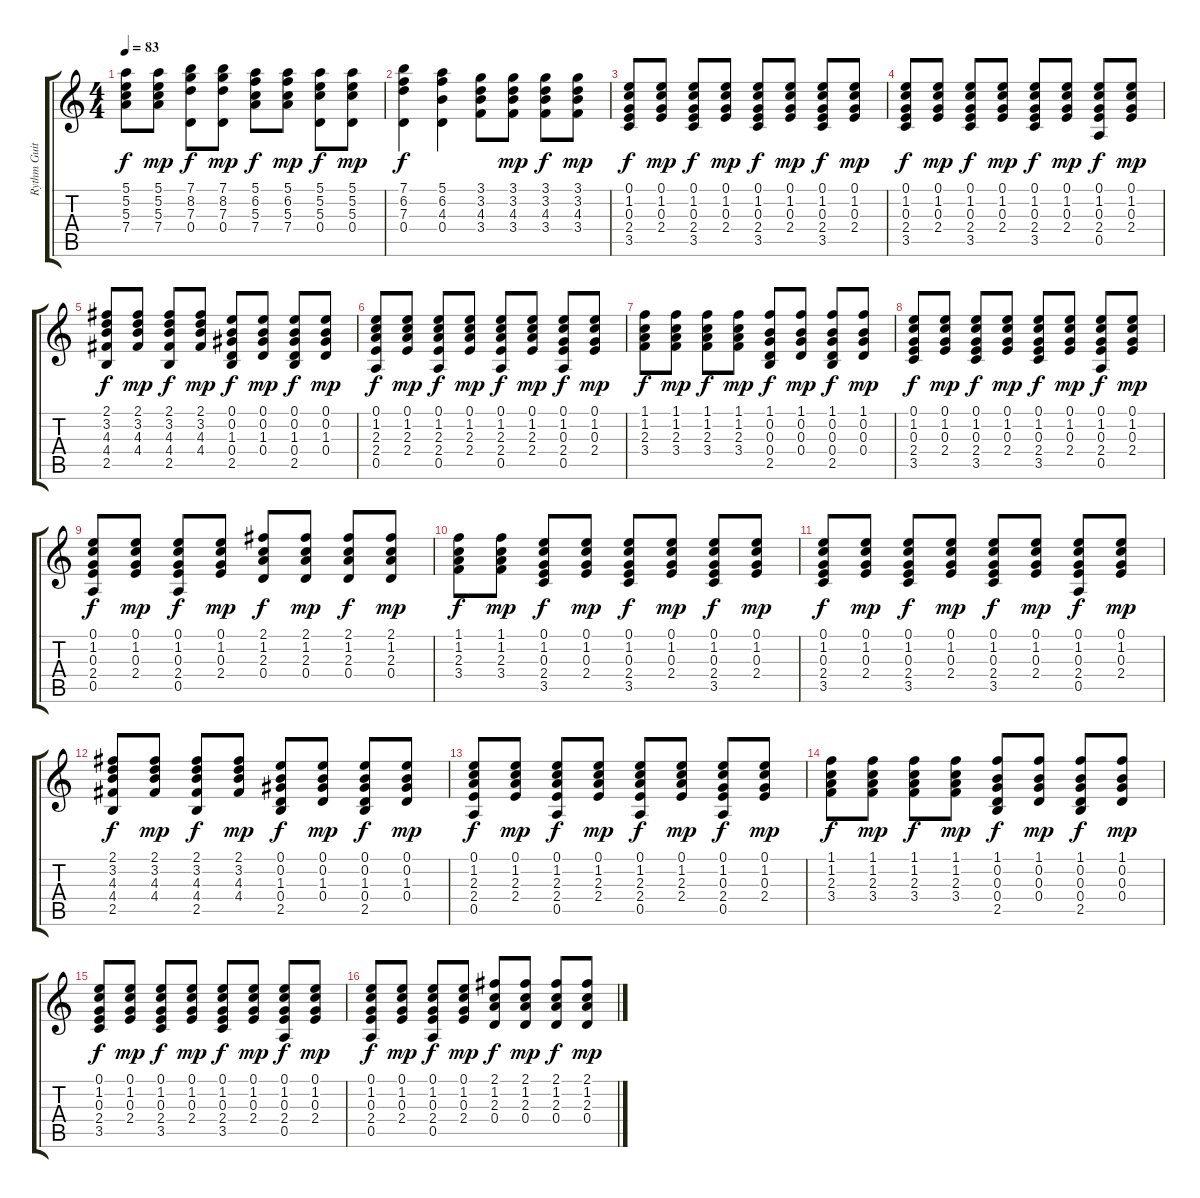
\track ("Rythm Guitar" "Rythm Guit") {instrument electricguitarjazz}
\staff {score tabs}
\tuning (E4 B3 G3 D3 A2 E2) {hide}
\ts (4 4)
\tempo 83
\clef g2
\ks c
(5.1 5.2 5.3 7.4).8{dy f} (5.1 5.2 5.3 7.4).8{dy mp} (7.1 8.2 7.3 0.4).8{dy f} (7.1 8.2 7.3 0.4).8{dy mp} (5.1 6.2 5.3 7.4).8{dy f} (5.1 6.2 5.3 7.4).8{dy mp} (5.1 5.2 5.3 0.4).8{dy f} (5.1 5.2 5.3 0.4).8{dy mp} |
(7.1 6.2 7.3 0.4).4{dy f} (5.1 6.2 4.3 0.4).4 (3.1 3.2 4.3 3.4).8 (3.1 3.2 4.3 3.4).8{dy mp} (3.1 3.2 4.3 3.4).8{dy f} (3.1 3.2 4.3 3.4).8{dy mp} |
(0.1 1.2 0.3 2.4 3.5).8{dy f} (0.1 1.2 0.3 2.4).8{dy mp} (0.1 1.2 0.3 2.4 3.5).8{dy f} (0.1 1.2 0.3 2.4).8{dy mp} (0.1 1.2 0.3 2.4 3.5).8{dy f} (0.1 1.2 0.3 2.4).8{dy mp} (0.1 1.2 0.3 2.4 3.5).8{dy f} (0.1 1.2 0.3 2.4).8{dy mp} |
(0.1 1.2 0.3 2.4 3.5).8{dy f} (0.1 1.2 0.3 2.4).8{dy mp} (0.1 1.2 0.3 2.4 3.5).8{dy f} (0.1 1.2 0.3 2.4).8{dy mp} (0.1 1.2 0.3 2.4 3.5).8{dy f} (0.1 1.2 0.3 2.4).8{dy mp} (0.1 1.2 0.3 2.4 0.5).8{dy f} (0.1 1.2 0.3 2.4).8{dy mp} |
(2.1 3.2 4.3 4.4 2.5).8{dy f} (2.1 3.2 4.3 4.4).8{dy mp} (2.1 3.2 4.3 4.4 2.5).8{dy f} (2.1 3.2 4.3 4.4).8{dy mp} (0.1 0.2 1.3 0.4 2.5).8{dy f} (0.1 0.2 1.3 0.4).8{dy mp} (0.1 0.2 1.3 0.4 2.5).8{dy f} (0.1 0.2 1.3 0.4).8{dy mp} |
(0.1 1.2 2.3 2.4 0.5).8{dy f} (0.1 1.2 2.3 2.4).8{dy mp} (0.1 1.2 2.3 2.4 0.5).8{dy f} (0.1 1.2 2.3 2.4).8{dy mp} (0.1 1.2 2.3 2.4 0.5).8{dy f} (0.1 1.2 2.3 2.4).8{dy mp} (0.1 1.2 0.3 2.4 0.5).8{dy f} (0.1 1.2 0.3 2.4).8{dy mp} |
(1.1 1.2 2.3 3.4).8{dy f} (1.1 1.2 2.3 3.4).8{dy mp} (1.1 1.2 2.3 3.4).8{dy f} (1.1 1.2 2.3 3.4).8{dy mp} (1.1 0.2 0.3 0.4 2.5).8{dy f} (1.1 0.2 0.3 0.4).8{dy mp} (1.1 0.2 0.3 0.4 2.5).8{dy f} (1.1 0.2 0.3 0.4).8{dy mp} |
(0.1 1.2 0.3 2.4 3.5).8{dy f} (0.1 1.2 0.3 2.4).8{dy mp} (0.1 1.2 0.3 2.4 3.5).8{dy f} (0.1 1.2 0.3 2.4).8{dy mp} (0.1 1.2 0.3 2.4 3.5).8{dy f} (0.1 1.2 0.3 2.4).8{dy mp} (0.1 1.2 0.3 2.4 0.5).8{dy f} (0.1 1.2 0.3 2.4).8{dy mp} |
(0.1 1.2 0.3 2.4 0.5).8{dy f} (0.1 1.2 0.3 2.4).8{dy mp} (0.1 1.2 0.3 2.4 0.5).8{dy f} (0.1 1.2 0.3 2.4).8{dy mp} (2.1 1.2 2.3 0.4).8{dy f} (2.1 1.2 2.3 0.4).8{dy mp} (2.1 1.2 2.3 0.4).8{dy f} (2.1 1.2 2.3 0.4).8{dy mp} |
(1.1 1.2 2.3 3.4).8{dy f} (1.1 1.2 2.3 3.4).8{dy mp} (0.1 1.2 0.3 2.4 3.5).8{dy f} (0.1 1.2 0.3 2.4).8{dy mp} (0.1 1.2 0.3 2.4 3.5).8{dy f} (0.1 1.2 0.3 2.4).8{dy mp} (0.1 1.2 0.3 2.4 3.5).8{dy f} (0.1 1.2 0.3 2.4).8{dy mp} |
(0.1 1.2 0.3 2.4 3.5).8{dy f} (0.1 1.2 0.3 2.4).8{dy mp} (0.1 1.2 0.3 2.4 3.5).8{dy f} (0.1 1.2 0.3 2.4).8{dy mp} (0.1 1.2 0.3 2.4 3.5).8{dy f} (0.1 1.2 0.3 2.4).8{dy mp} (0.1 1.2 0.3 2.4 0.5).8{dy f} (0.1 1.2 0.3 2.4).8{dy mp} |
(2.1 3.2 4.3 4.4 2.5).8{dy f} (2.1 3.2 4.3 4.4).8{dy mp} (2.1 3.2 4.3 4.4 2.5).8{dy f} (2.1 3.2 4.3 4.4).8{dy mp} (0.1 0.2 1.3 0.4 2.5).8{dy f} (0.1 0.2 1.3 0.4).8{dy mp} (0.1 0.2 1.3 0.4 2.5).8{dy f} (0.1 0.2 1.3 0.4).8{dy mp} |
(0.1 1.2 2.3 2.4 0.5).8{dy f} (0.1 1.2 2.3 2.4).8{dy mp} (0.1 1.2 2.3 2.4 0.5).8{dy f} (0.1 1.2 2.3 2.4).8{dy mp} (0.1 1.2 2.3 2.4 0.5).8{dy f} (0.1 1.2 2.3 2.4).8{dy mp} (0.1 1.2 0.3 2.4 0.5).8{dy f} (0.1 1.2 0.3 2.4).8{dy mp} |
(1.1 1.2 2.3 3.4).8{dy f} (1.1 1.2 2.3 3.4).8{dy mp} (1.1 1.2 2.3 3.4).8{dy f} (1.1 1.2 2.3 3.4).8{dy mp} (1.1 0.2 0.3 0.4 2.5).8{dy f} (1.1 0.2 0.3 0.4).8{dy mp} (1.1 0.2 0.3 0.4 2.5).8{dy f} (1.1 0.2 0.3 0.4).8{dy mp} |
(0.1 1.2 0.3 2.4 3.5).8{dy f} (0.1 1.2 0.3 2.4).8{dy mp} (0.1 1.2 0.3 2.4 3.5).8{dy f} (0.1 1.2 0.3 2.4).8{dy mp} (0.1 1.2 0.3 2.4 3.5).8{dy f} (0.1 1.2 0.3 2.4).8{dy mp} (0.1 1.2 0.3 2.4 0.5).8{dy f} (0.1 1.2 0.3 2.4).8{dy mp} |
(0.1 1.2 0.3 2.4 0.5).8{dy f} (0.1 1.2 0.3 2.4).8{dy mp} (0.1 1.2 0.3 2.4 0.5).8{dy f} (0.1 1.2 0.3 2.4).8{dy mp} (2.1 1.2 2.3 0.4).8{dy f} (2.1 1.2 2.3 0.4).8{dy mp} (2.1 1.2 2.3 0.4).8{dy f} (2.1 1.2 2.3 0.4).8{dy mp}
